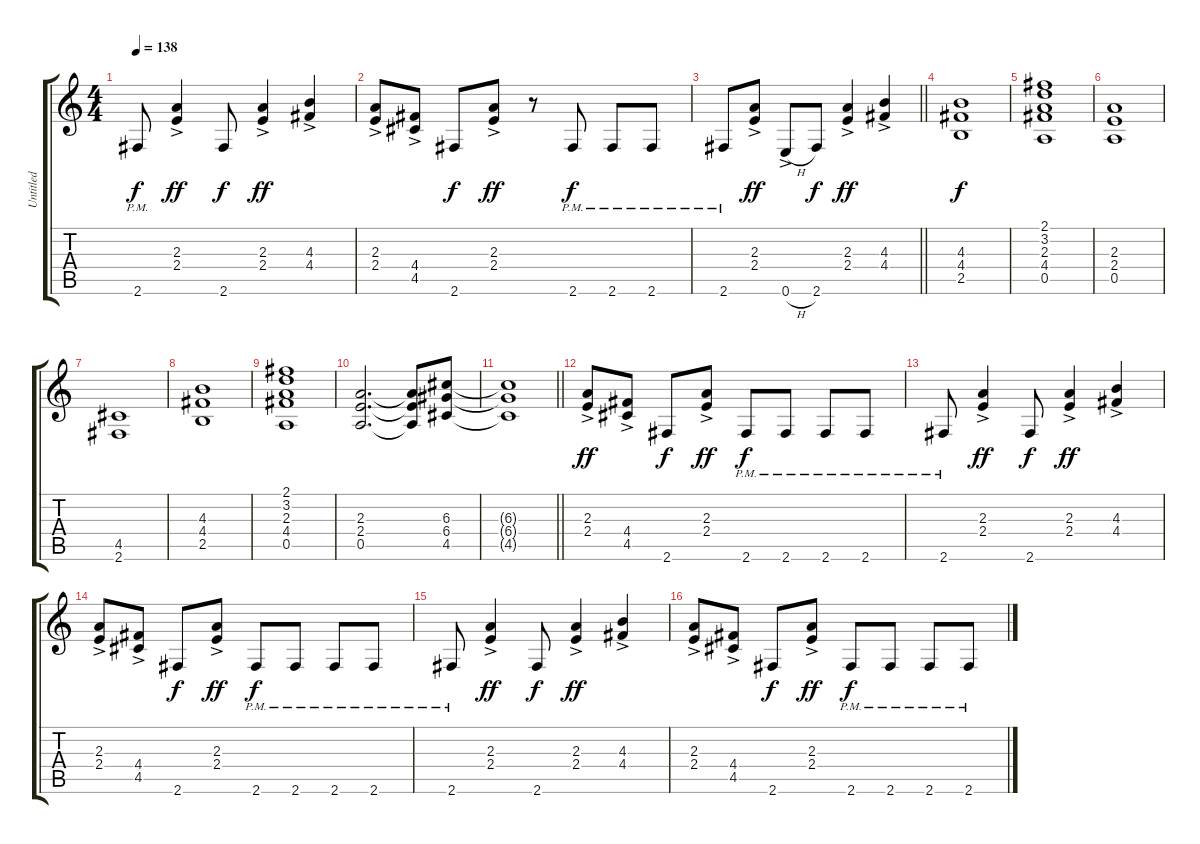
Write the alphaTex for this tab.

\track ("Untitled" "Untitled") {instrument overdrivenguitar}
\staff {score tabs}
\tuning (E4 B3 G3 D3 A2 E2) {hide}
\ts (4 4)
\tempo 138
\clef g2
\ks c
2.6{pm}.8{dy f} (2.3{ac} 2.4{ac}).4{dy ff} 2.6.8{dy f} (2.3{ac} 2.4{ac}).4{dy ff} (4.3{ac} 4.4{ac}).4 |
(2.3{ac} 2.4{ac}).8 (4.4{ac} 4.5{ac}).8 2.6.8{dy f} (2.3{ac} 2.4{ac}).8{dy ff} r.8 2.6{pm}.8{dy f} 2.6{pm}.8 2.6{pm}.8 |
\barLineRight lightlight
2.6{pm}.8 (2.3{ac} 2.4{ac}).8{dy ff} 0.6{h ac}.8 2.6.8{dy f} (2.3{ac} 2.4{ac}).4{dy ff} (4.3{ac} 4.4{ac}).4 |
(4.3 4.4 2.5).1{dy f} |
(2.1 3.2 2.3 4.4 0.5).1 |
(2.3 2.4 0.5).1 |
(4.5 2.6).1 |
(4.3 4.4 2.5).1 |
(2.1 3.2 2.3 4.4 0.5).1 |
(2.3 2.4 0.5).2{d} (2.3{t} 2.4{t} 0.5{t}).8 (6.3 6.4 4.5).8 |
\barLineRight lightlight
(6.3{t} 6.4{t} 4.5{t}).1 |
(2.3{ac} 2.4{ac}).8{dy ff} (4.4{ac} 4.5{ac}).8 2.6.8{dy f} (2.3{ac} 2.4{ac}).8{dy ff} 2.6{pm}.8{dy f} 2.6{pm}.8 2.6{pm}.8 2.6{pm}.8 |
2.6{pm}.8 (2.3{ac} 2.4{ac}).4{dy ff} 2.6.8{dy f} (2.3{ac} 2.4{ac}).4{dy ff} (4.3{ac} 4.4{ac}).4 |
(2.3{ac} 2.4{ac}).8 (4.4{ac} 4.5{ac}).8 2.6.8{dy f} (2.3{ac} 2.4{ac}).8{dy ff} 2.6{pm}.8{dy f} 2.6{pm}.8 2.6{pm}.8 2.6{pm}.8 |
2.6{pm}.8 (2.3{ac} 2.4{ac}).4{dy ff} 2.6.8{dy f} (2.3{ac} 2.4{ac}).4{dy ff} (4.3{ac} 4.4{ac}).4 |
(2.3{ac} 2.4{ac}).8 (4.4{ac} 4.5{ac}).8 2.6.8{dy f} (2.3{ac} 2.4{ac}).8{dy ff} 2.6{pm}.8{dy f} 2.6{pm}.8 2.6{pm}.8 2.6{pm}.8
